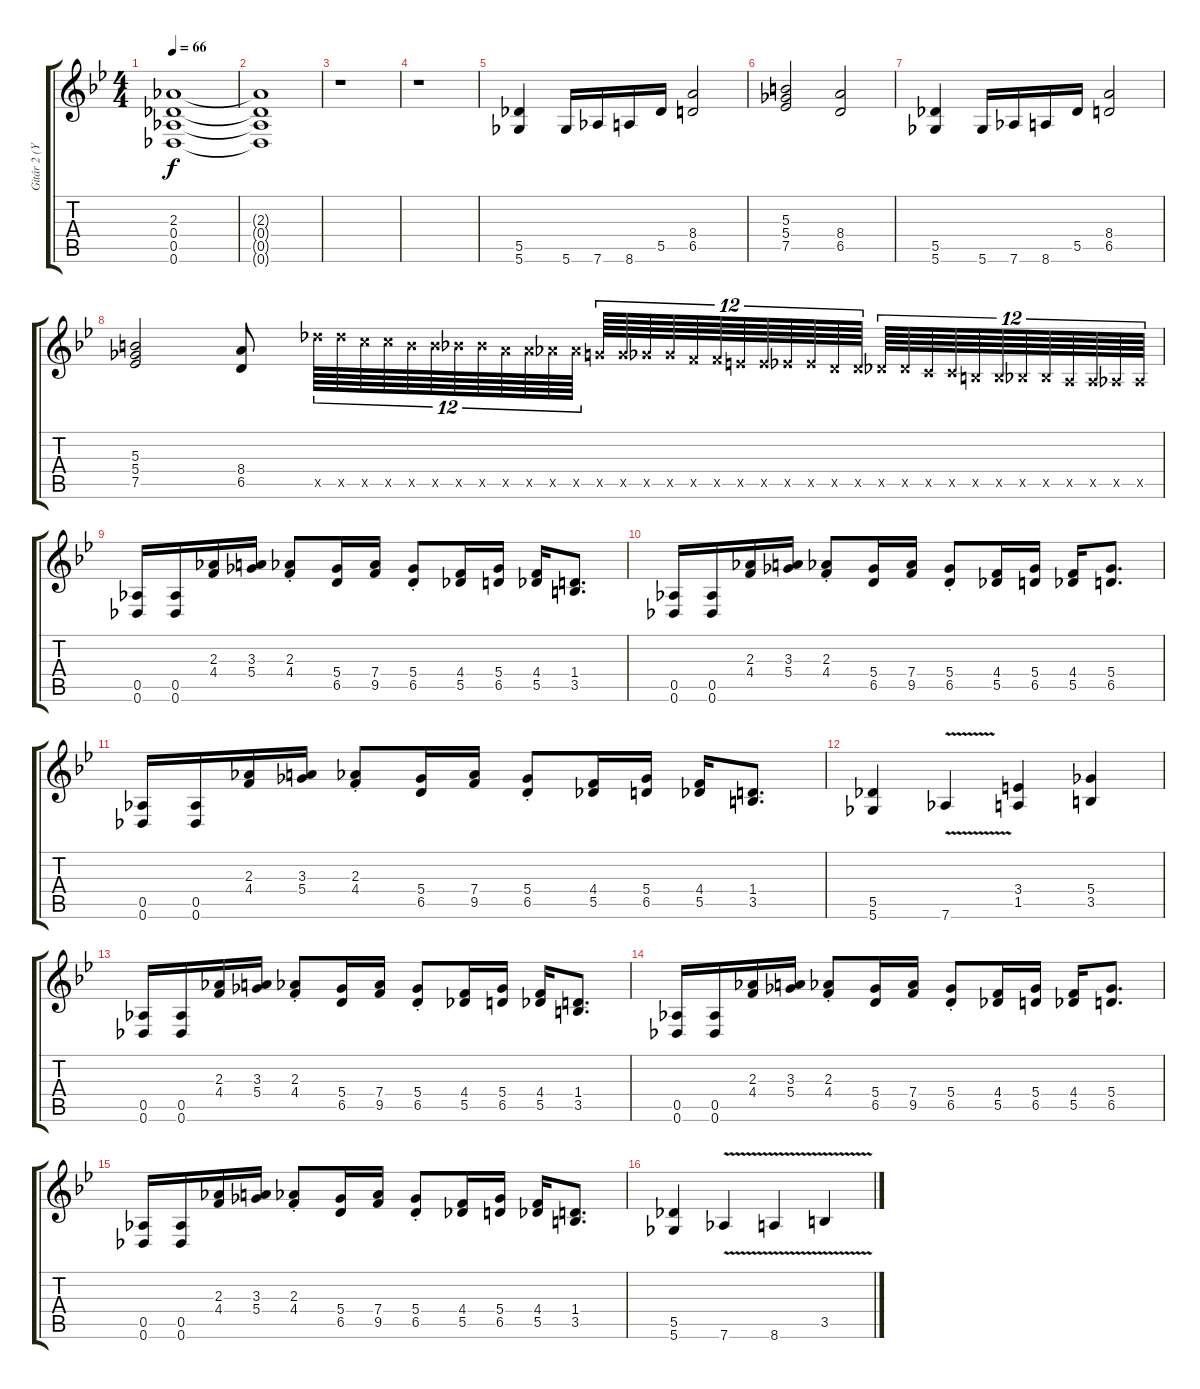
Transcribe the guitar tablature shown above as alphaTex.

\track ("Gitár 2 (Yngwie Malmsteen)" "Gitár 2 (Y") {instrument distortionguitar}
\staff {score tabs}
\tuning (Eb4 Bb3 Gb3 Db3 Ab2 Db2) {hide}
\ts (4 4)
\tempo 66
\clef g2
\ks bb
(2.3 0.4 0.5 0.6).1{dy f} |
(2.3{t} 0.4{t} 0.5{t} 0.6{t}).1 |
r.1 |
r.1 |
(5.5 5.6).4 5.6.16 7.6.16 8.6.16 5.5.16 (8.4 6.5).2 |
(5.3 5.4 7.5).2 (8.4 6.5).2 |
(5.5 5.6).4 5.6.16 7.6.16 8.6.16 5.5.16 (8.4 6.5).2 |
(5.3 5.4 7.5).2 (8.4 6.5).8 17.5{x}.64{tu (12 8)} 17.5{x}.64{tu (12 8)} 16.5{x}.64{tu (12 8)} 16.5{x}.64{tu (12 8)} 15.5{x}.64{tu (12 8)} 15.5{x}.64{tu (12 8)} 14.5{x}.64{tu (12 8)} 14.5{x}.64{tu (12 8)} 13.5{x}.64{tu (12 8)} 13.5{x}.64{tu (12 8)} 12.5{x}.64{tu (12 8)} 12.5{x}.64{tu (12 8)} 11.5{x}.64{tu (12 8)} 11.5{x}.64{tu (12 8)} 10.5{x}.64{tu (12 8)} 10.5{x}.64{tu (12 8)} 9.5{x}.64{tu (12 8)} 9.5{x}.64{tu (12 8)} 8.5{x}.64{tu (12 8)} 8.5{x}.64{tu (12 8)} 7.5{x}.64{tu (12 8)} 7.5{x}.64{tu (12 8)} 6.5{x}.64{tu (12 8)} 6.5{x}.64{tu (12 8) beam splitsecondary} 5.5{x}.64{tu (12 8)} 5.5{x}.64{tu (12 8)} 4.5{x}.64{tu (12 8)} 4.5{x}.64{tu (12 8)} 3.5{x}.64{tu (12 8)} 3.5{x}.64{tu (12 8)} 2.5{x}.64{tu (12 8)} 2.5{x}.64{tu (12 8)} 1.5{x}.64{tu (12 8)} 1.5{x}.64{tu (12 8)} 0.5{x}.64{tu (12 8)} 0.5{x}.64{tu (12 8)} |
(0.5 0.6).16 (0.5 0.6).16 (2.3 4.4).16 (3.3 5.4).16 (2.3{st} 4.4{st}).8 (5.4 6.5).16 (7.4 9.5).16 (5.4{st} 6.5{st}).8 (4.4 5.5).16 (5.4 6.5).16 (4.4 5.5).16 (1.4 3.5).8{d} |
(0.5 0.6).16 (0.5 0.6).16 (2.3 4.4).16 (3.3 5.4).16 (2.3{st} 4.4{st}).8 (5.4 6.5).16 (7.4 9.5).16 (5.4{st} 6.5{st}).8 (4.4 5.5).16 (5.4 6.5).16 (4.4 5.5).16 (5.4 6.5).8{d} |
(0.5 0.6).16 (0.5 0.6).16 (2.3 4.4).16 (3.3 5.4).16 (2.3{st} 4.4{st}).8 (5.4 6.5).16 (7.4 9.5).16 (5.4{st} 6.5{st}).8 (4.4 5.5).16 (5.4 6.5).16 (4.4 5.5).16 (1.4 3.5).8{d} |
(5.5 5.6).4 7.6{v}.4 (3.4 1.5).4 (5.4 3.5).4 |
(0.5 0.6).16 (0.5 0.6).16 (2.3 4.4).16 (3.3 5.4).16 (2.3{st} 4.4{st}).8 (5.4 6.5).16 (7.4 9.5).16 (5.4{st} 6.5{st}).8 (4.4 5.5).16 (5.4 6.5).16 (4.4 5.5).16 (1.4 3.5).8{d} |
(0.5 0.6).16 (0.5 0.6).16 (2.3 4.4).16 (3.3 5.4).16 (2.3{st} 4.4{st}).8 (5.4 6.5).16 (7.4 9.5).16 (5.4{st} 6.5{st}).8 (4.4 5.5).16 (5.4 6.5).16 (4.4 5.5).16 (5.4 6.5).8{d} |
(0.5 0.6).16 (0.5 0.6).16 (2.3 4.4).16 (3.3 5.4).16 (2.3{st} 4.4{st}).8 (5.4 6.5).16 (7.4 9.5).16 (5.4{st} 6.5{st}).8 (4.4 5.5).16 (5.4 6.5).16 (4.4 5.5).16 (1.4 3.5).8{d} |
(5.5 5.6).4 7.6{v}.4 8.6{v}.4 3.5{v}.4
